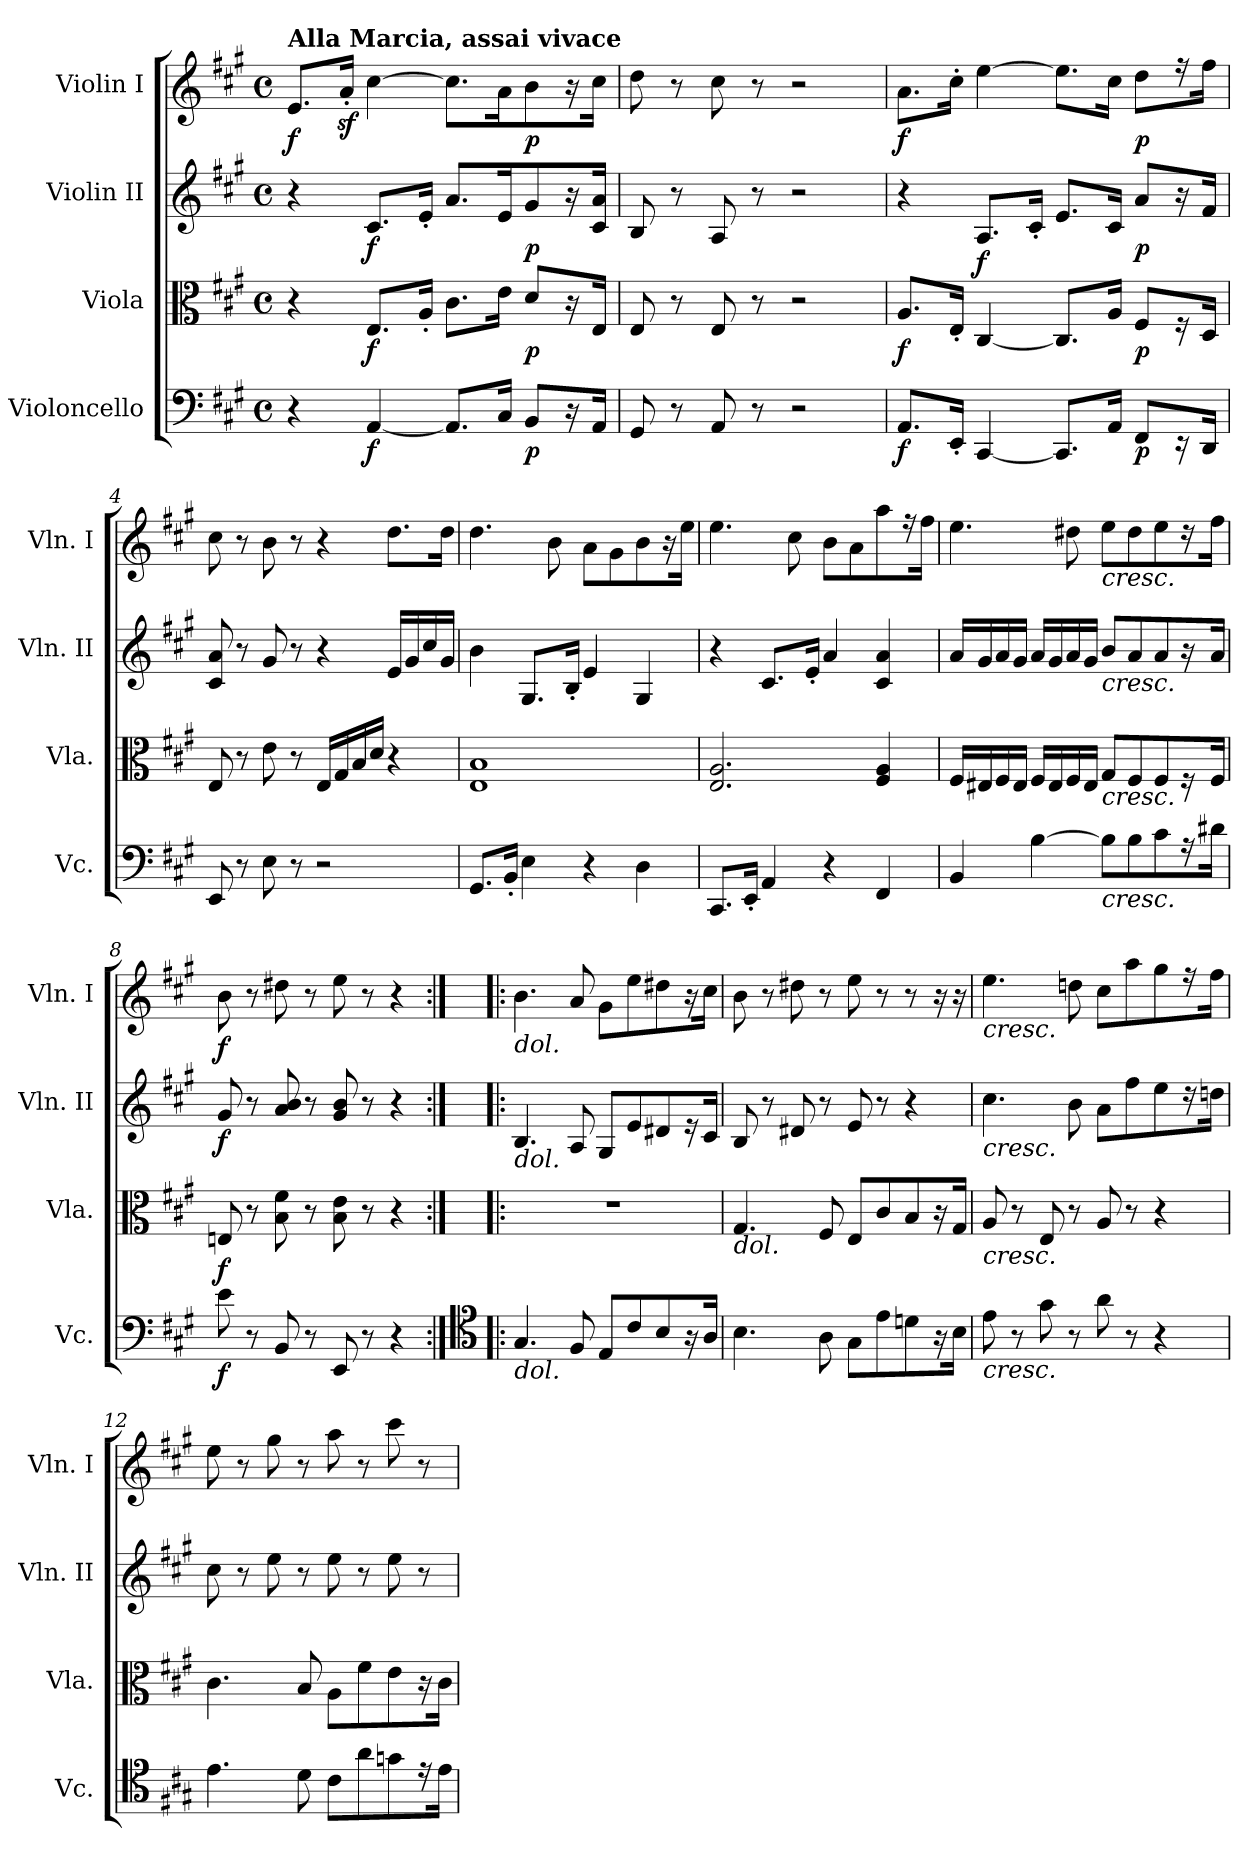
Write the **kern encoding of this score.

**kern	**dynam	**kern	**dynam	**kern	**dynam	**kern	**dynam
*part4	*part4	*part3	*part3	*part2	*part2	*part1	*part1
*staff4	*staff4	*staff3	*staff3	*staff2	*staff2	*staff1	*staff1
*I"Violoncello	*	*I"Viola	*	*I"Violin II	*	*I"Violin I	*
*I'Vc.	*	*I'Vla.	*	*I'Vln. II	*	*I'Vln. I	*
*clefF4	*	*clefC3	*	*clefG2	*	*clefG2	*
*k[f#c#g#]	*	*k[f#c#g#]	*	*k[f#c#g#]	*	*k[f#c#g#]	*
*M4/4	*	*M4/4	*	*M4/4	*	*M4/4	*
*met(c)	*	*met(c)	*	*met(c)	*	*met(c)	*
=1	=1	=1	=1	=1	=1	=1	=1
!	!	!	!	!	!	!LO:TX:a:B:t=Alla Marcia, assai vivace	!
!	!	!	!	!	!	!	!LO:DY:b
4r	.	4r	.	4r	.	8.e/L	f
.	.	.	.	.	.	16az<'/Jk	.
!	!LO:DY:b	!	!LO:DY:b	!	!LO:DY:b	!	!
[4AA/	f	8.E/L	f	8.c#/L	f	[4cc#\	.
.	.	16A'/Jk	.	16e'/Jk	.	.	.
8.AA/L]	.	8.c#\L	.	8.a/L	.	8.cc#\L]	.
16C#/Jk	.	16e\Jk	.	16e/K	.	16a\K	.
!	!LO:DY:b	!	!LO:DY:b	!	!LO:DY:b	!	!LO:DY:b
8BB/L	p	8d/L	p	8g#/	p	8b\	p
16r	.	16r	.	16r	.	16r	.
16AA/Jk	.	16E/Jk	.	16c#/ 16a/Jk	.	16cc#\Jk	.
=2	=2	=2	=2	=2	=2	=2	=2
8GG#/	.	8E/	.	8B/	.	8dd\	.
8r	.	8r	.	8r	.	8r	.
8AA/	.	8E/	.	8A/	.	8cc#\	.
8r	.	8r	.	8r	.	8r	.
2r	.	2r	.	2r	.	2r	.
=3	=3	=3	=3	=3	=3	=3	=3
!	!LO:DY:b	!	!LO:DY:b	!	!	!	!LO:DY:b
8.AA/L	f	8.A/L	f	4r	.	8.a\L	f
16EE'/Jk	.	16E'/Jk	.	.	.	16cc#'\Jk	.
!	!	!	!LO:DY:a	!	!	!	!
[4CC#/	.	[4C#/	f	8.A/L	.	[4ee\	.
.	.	.	.	16c#'/Jk	.	.	.
8.CC#/L]	.	8.C#/L]	.	8.e/L	.	8.ee\L]	.
16AA/Jk	.	16A/Jk	.	16c#/Jk	.	16cc#\Jk	.
!	!LO:DY:b	!	!LO:DY:b	!	!LO:DY:b	!	!LO:DY:b
8FF#/L	p	8F#/L	p	8a/L	p	8dd\L	p
16r	.	16r	.	16r	.	16r	.
16DD/Jk	.	16D/Jk	.	16f#/Jk	.	16ff#\Jk	.
=4	=4	=4	=4	=4	=4	=4	=4
8EE/	.	8E/	.	8c#/ 8a/	.	8cc#\	.
8r	.	8r	.	8r	.	8r	.
8E\	.	8e\	.	8g#/	.	8b\	.
8r	.	8r	.	8r	.	8r	.
2r	.	16E/LL	.	4r	.	4r	.
.	.	16G#/	.	.	.	.	.
.	.	16B/	.	.	.	.	.
.	.	16d/JJ	.	.	.	.	.
.	.	4r	.	16e/LL	.	8.dd\L	.
.	.	.	.	16g#/	.	.	.
.	.	.	.	16cc#/	.	.	.
.	.	.	.	16g#/JJ	.	16dd\Jk	.
=5	=5	=5	=5	=5	=5	=5	=5
8.GG#/L	.	1E 1B	.	4b\	.	4.dd\	.
16BB'/Jk	.	.	.	.	.	.	.
4E\	.	.	.	8.G#/L	.	.	.
.	.	.	.	.	.	8b\	.
.	.	.	.	16B'/Jk	.	.	.
4r	.	.	.	4e/	.	8a\L	.
.	.	.	.	.	.	8g#\	.
4D\	.	.	.	4G#/	.	8b\	.
.	.	.	.	.	.	16r	.
.	.	.	.	.	.	16ee\Jk	.
=6	=6	=6	=6	=6	=6	=6	=6
8.CC#/L	.	2.E/ 2.A/	.	4r	.	4.ee\	.
16EE'/Jk	.	.	.	.	.	.	.
4AA/	.	.	.	8.c#/L	.	.	.
.	.	.	.	.	.	8cc#\	.
.	.	.	.	16e'/Jk	.	.	.
4r	.	.	.	4a/	.	8b\L	.
.	.	.	.	.	.	8a\	.
4FF#/	.	4F#/ 4A/	.	4c#/ 4a/	.	8aa\	.
.	.	.	.	.	.	16r	.
.	.	.	.	.	.	16ff#\Jk	.
=7	=7	=7	=7	=7	=7	=7	=7
4BB/	.	16F#/LL	.	16a/LL	.	4.ee\	.
.	.	16E#X/	.	16g#/	.	.	.
.	.	16F#/	.	16a/	.	.	.
.	.	16E#/JJ	.	16g#/JJ	.	.	.
[4B\	.	16F#/LL	.	16a/LL	.	.	.
.	.	16E#/	.	16g#/	.	.	.
.	.	16F#/	.	16a/	.	8dd#X\	.
.	.	16E#/JJ	.	16g#/JJ	.	.	.
!	!	!	!	!	!	!LO:TX:b:i:t=cresc.	!
!	!	!	!	!LO:TX:b:i:t=cresc.	!	!	!
!	!	!LO:TX:b:i:t=cresc.	!	!	!	!	!
!LO:TX:b:i:t=cresc.	!	!	!	!	!	!	!
8B\L]	.	8G#/L	.	8b/L	.	8ee\L	.
8B\	.	8F#/	.	8a/	.	8dd#\	.
8c#\	.	8F#/	.	8a/	.	8ee\	.
16r	.	16r	.	16r	.	16r	.
16d#X\Jk	.	16F#/Jk	.	16a/Jk	.	16ff#\Jk	.
=8	=8	=8	=8	=8	=8	=8	=8
!	!LO:DY:b	!	!LO:DY:b	!	!LO:DY:b	!	!LO:DY:b
8e\	f	8En/	f	8g#/	f	8b\	f
8r	.	8r	.	8r	.	8r	.
8BB/	.	8B\ 8f#\	.	8a/ 8b/	.	8dd#X\	.
8r	.	8r	.	8r	.	8r	.
8EE/	.	8B\ 8e\	.	8g#/ 8b/	.	8ee\	.
8r	.	8r	.	8r	.	8r	.
4r	.	4r	.	4r	.	4r	.
=9:|!|:	=9:|!|:	=9:|!|:	=9:|!|:	=9:|!|:	=9:|!|:	=9:|!|:	=9:|!|:
*clefC4	*	*	*	*	*	*	*
!	!	!	!	!	!	!LO:TX:b:i:t=dol.	!
!	!	!	!	!LO:TX:b:i:t=dol.	!	!	!
!LO:TX:b:i:t=dol.	!	!	!	!	!	!	!
4.G#/	.	1r	.	4.B/	.	4.b\	.
8F#/	.	.	.	8A/	.	8a/	.
8E/L	.	.	.	8G#/L	.	8g#\L	.
8c#/	.	.	.	8e/	.	8ee\	.
8B/	.	.	.	8d#X/	.	8dd#X\	.
16r	.	.	.	16r	.	16r	.
16A/Jk	.	.	.	16c#/Jk	.	16cc#\Jk	.
=10	=10	=10	=10	=10	=10	=10	=10
!	!	!LO:TX:b:i:t=dol.	!	!	!	!	!
4.B\	.	4.G#/	.	8B/	.	8b\	.
.	.	.	.	8r	.	8r	.
.	.	.	.	8d#X/	.	8dd#X\	.
8A\	.	8F#/	.	8r	.	8r	.
8G#\L	.	8E/L	.	8e/	.	8ee\	.
8e\	.	8c#/	.	8r	.	8r	.
8dn\	.	8B/	.	4r	.	8r	.
16r	.	16r	.	.	.	16r	.
16B\Jk	.	16G#/Jk	.	.	.	16r	.
=11	=11	=11	=11	=11	=11	=11	=11
!	!	!	!	!	!	!LO:TX:b:i:t=cresc.	!
!	!	!	!	!LO:TX:b:i:t=cresc.	!	!	!
!	!	!LO:TX:b:i:t=cresc.	!	!	!	!	!
!LO:TX:b:i:t=cresc.	!	!	!	!	!	!	!
8e\	.	8A/	.	4.cc#\	.	4.ee\	.
8r	.	8r	.	.	.	.	.
8g#\	.	8E/	.	.	.	.	.
8r	.	8r	.	8b\	.	8ddn\	.
8a\	.	8A/	.	8a\L	.	8cc#\L	.
8r	.	8r	.	8ff#\	.	8aa\	.
4r	.	4r	.	8ee\	.	8gg#\	.
.	.	.	.	16r	.	16r	.
.	.	.	.	16ddn\Jk	.	16ff#\Jk	.
=12	=12	=12	=12	=12	=12	=12	=12
4.e\	.	4.c#\	.	8cc#\	.	8ee\	.
.	.	.	.	8r	.	8r	.
.	.	.	.	8ee\	.	8gg#\	.
8d\	.	8B/	.	8r	.	8r	.
8c#\L	.	8A\L	.	8ee\	.	8aa\	.
8a\	.	8f#\	.	8r	.	8r	.
8gn\	.	8e\	.	8ee\	.	8ccc#\	.
16r	.	16r	.	8r	.	8r	.
16e\Jk	.	16c#\Jk	.	.	.	.	.
=	=	=	=	=	=	=	=
*-	*-	*-	*-	*-	*-	*-	*-
